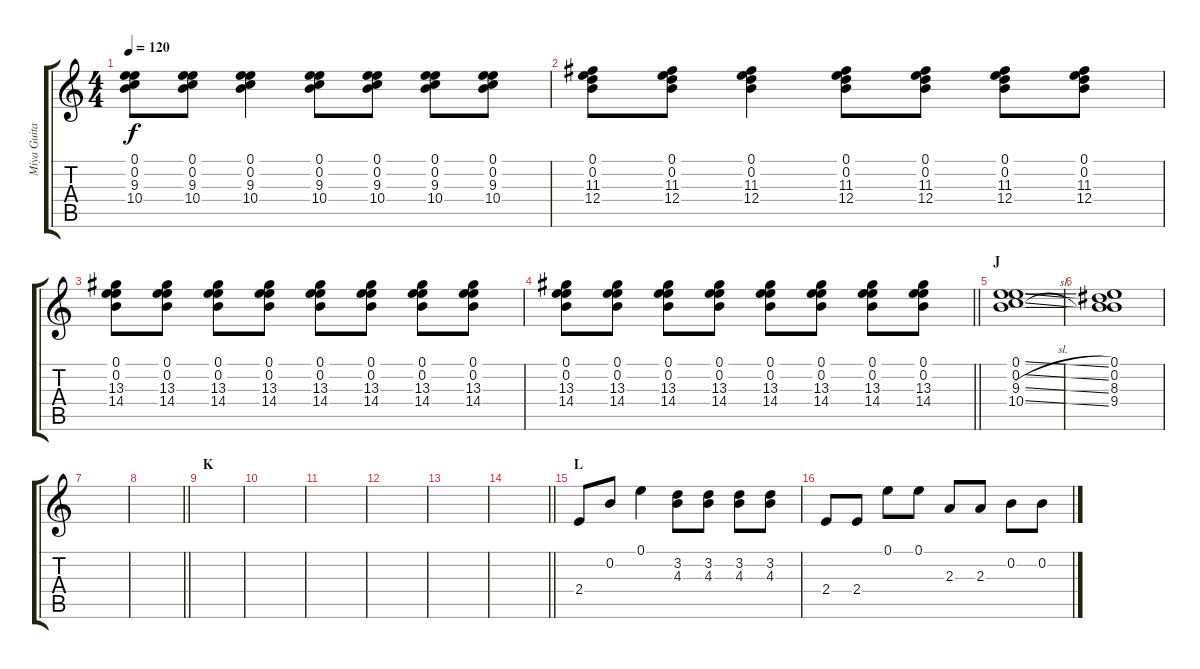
\track ("Miya Guitar I" "Miya Guita") {instrument electricguitarclean}
\staff {score tabs}
\tuning (E4 B3 G3 D3 A2 E2) {hide}
\ts (4 4)
\tempo 120
\clef g2
\ks c
(0.1 0.2 9.3 10.4).8{dy f} (0.1 0.2 9.3 10.4).8 (0.1 0.2 9.3 10.4).4 (0.1 0.2 9.3 10.4).8 (0.1 0.2 9.3 10.4).8 (0.1 0.2 9.3 10.4).8 (0.1 0.2 9.3 10.4).8 |
(0.1 0.2 11.3 12.4).8 (0.1 0.2 11.3 12.4).8 (0.1 0.2 11.3 12.4).4 (0.1 0.2 11.3 12.4).8 (0.1 0.2 11.3 12.4).8 (0.1 0.2 11.3 12.4).8 (0.1 0.2 11.3 12.4).8 |
(0.1 0.2 13.3 14.4).8 (0.1 0.2 13.3 14.4).8 (0.1 0.2 13.3 14.4).8 (0.1 0.2 13.3 14.4).8 (0.1 0.2 13.3 14.4).8 (0.1 0.2 13.3 14.4).8 (0.1 0.2 13.3 14.4).8 (0.1 0.2 13.3 14.4).8 |
\barLineRight lightlight
(0.1 0.2 13.3 14.4).8 (0.1 0.2 13.3 14.4).8 (0.1 0.2 13.3 14.4).8 (0.1 0.2 13.3 14.4).8 (0.1 0.2 13.3 14.4).8 (0.1 0.2 13.3 14.4).8 (0.1 0.2 13.3 14.4).8 (0.1 0.2 13.3 14.4).8 |
\section ("" "J")
(0.1{sl} 0.2{sl} 9.3{sl} 10.4{sl}).1 |
(0.1 0.2 8.3 9.4).1 |
|
\barLineRight lightlight
|
\section ("" "K")
|
|
|
|
|
\barLineRight lightlight
|
\section ("" "L")
2.4.8 0.2.8 0.1.4 (3.2 4.3).8 (3.2 4.3).8 (3.2 4.3).8 (3.2 4.3).8 |
2.4.8 2.4.8 0.1.8 0.1.8 2.3.8 2.3.8 0.2.8 0.2.8
